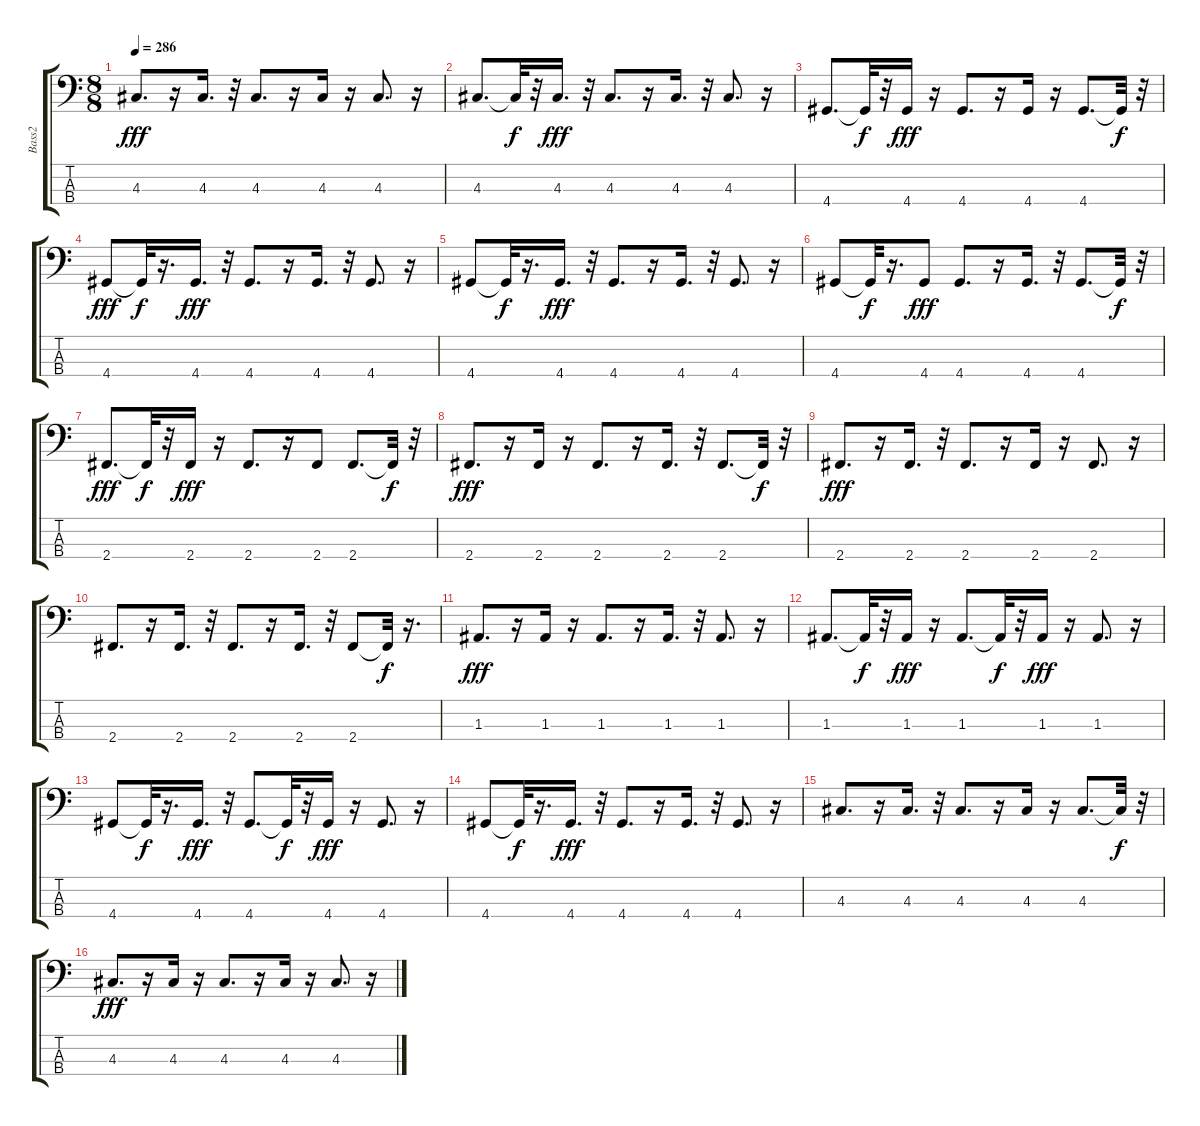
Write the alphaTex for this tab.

\track ("Bass2" "Bass2") {instrument electricbasspick}
\staff {score tabs}
\tuning (G2 D2 A1 E1) {hide}
\ts (8 8)
\tempo 286
\clef f4
\ks c
4.3.8{d dy fff} r.16 4.3.16{d} r.32 4.3.8{d} r.16 4.3.16 r.16 4.3.8{d} r.16 |
4.3.8{d} 4.3{t}.32{dy f} r.32 4.3.16{d dy fff} r.32 4.3.8{d} r.16 4.3.16{d} r.32 4.3.8{d} r.16 |
4.4.8{d} 4.4{t}.32{dy f} r.32 4.4.16{dy fff} r.16 4.4.8{d} r.16 4.4.16 r.16 4.4.8{d} 4.4{t}.32{dy f} r.32 |
4.4.8{dy fff} 4.4{t}.32{dy f} r.16{d} 4.4.16{d dy fff} r.32 4.4.8{d} r.16 4.4.16{d} r.32 4.4.8{d} r.16 |
4.4.8 4.4{t}.32{dy f} r.16{d} 4.4.16{d dy fff} r.32 4.4.8{d} r.16 4.4.16{d} r.32 4.4.8{d} r.16 |
4.4.8 4.4{t}.32{dy f} r.16{d} 4.4.8{dy fff} 4.4.8{d} r.16 4.4.16{d} r.32 4.4.8{d} 4.4{t}.32{dy f} r.32 |
2.4.8{d dy fff} 2.4{t}.32{dy f} r.32 2.4.16{dy fff} r.16 2.4.8{d} r.16 2.4.8 2.4.8{d} 2.4{t}.32{dy f} r.32 |
2.4.8{d dy fff} r.16 2.4.16 r.16 2.4.8{d} r.16 2.4.16{d} r.32 2.4.8{d} 2.4{t}.32{dy f} r.32 |
2.4.8{d dy fff} r.16 2.4.16{d} r.32 2.4.8{d} r.16 2.4.16 r.16 2.4.8{d} r.16 |
2.4.8{d} r.16 2.4.16{d} r.32 2.4.8{d} r.16 2.4.16{d} r.32 2.4.8 2.4{t}.32{dy f} r.16{d} |
1.3.8{d dy fff} r.16 1.3.16 r.16 1.3.8{d} r.16 1.3.16{d} r.32 1.3.8{d} r.16 |
1.3.8{d} 1.3{t}.32{dy f} r.32 1.3.16{dy fff} r.16 1.3.8{d} 1.3{t}.32{dy f} r.32 1.3.16{dy fff} r.16 1.3.8{d} r.16 |
4.4.8 4.4{t}.32{dy f} r.16{d} 4.4.16{d dy fff} r.32 4.4.8{d} 4.4{t}.32{dy f} r.32 4.4.16{dy fff} r.16 4.4.8{d} r.16 |
4.4.8 4.4{t}.32{dy f} r.16{d} 4.4.16{d dy fff} r.32 4.4.8{d} r.16 4.4.16{d} r.32 4.4.8{d} r.16 |
4.3.8{d} r.16 4.3.16{d} r.32 4.3.8{d} r.16 4.3.16 r.16 4.3.8{d} 4.3{t}.32{dy f} r.32 |
4.3.8{d dy fff} r.16 4.3.16 r.16 4.3.8{d} r.16 4.3.16 r.16 4.3.8{d} r.16
